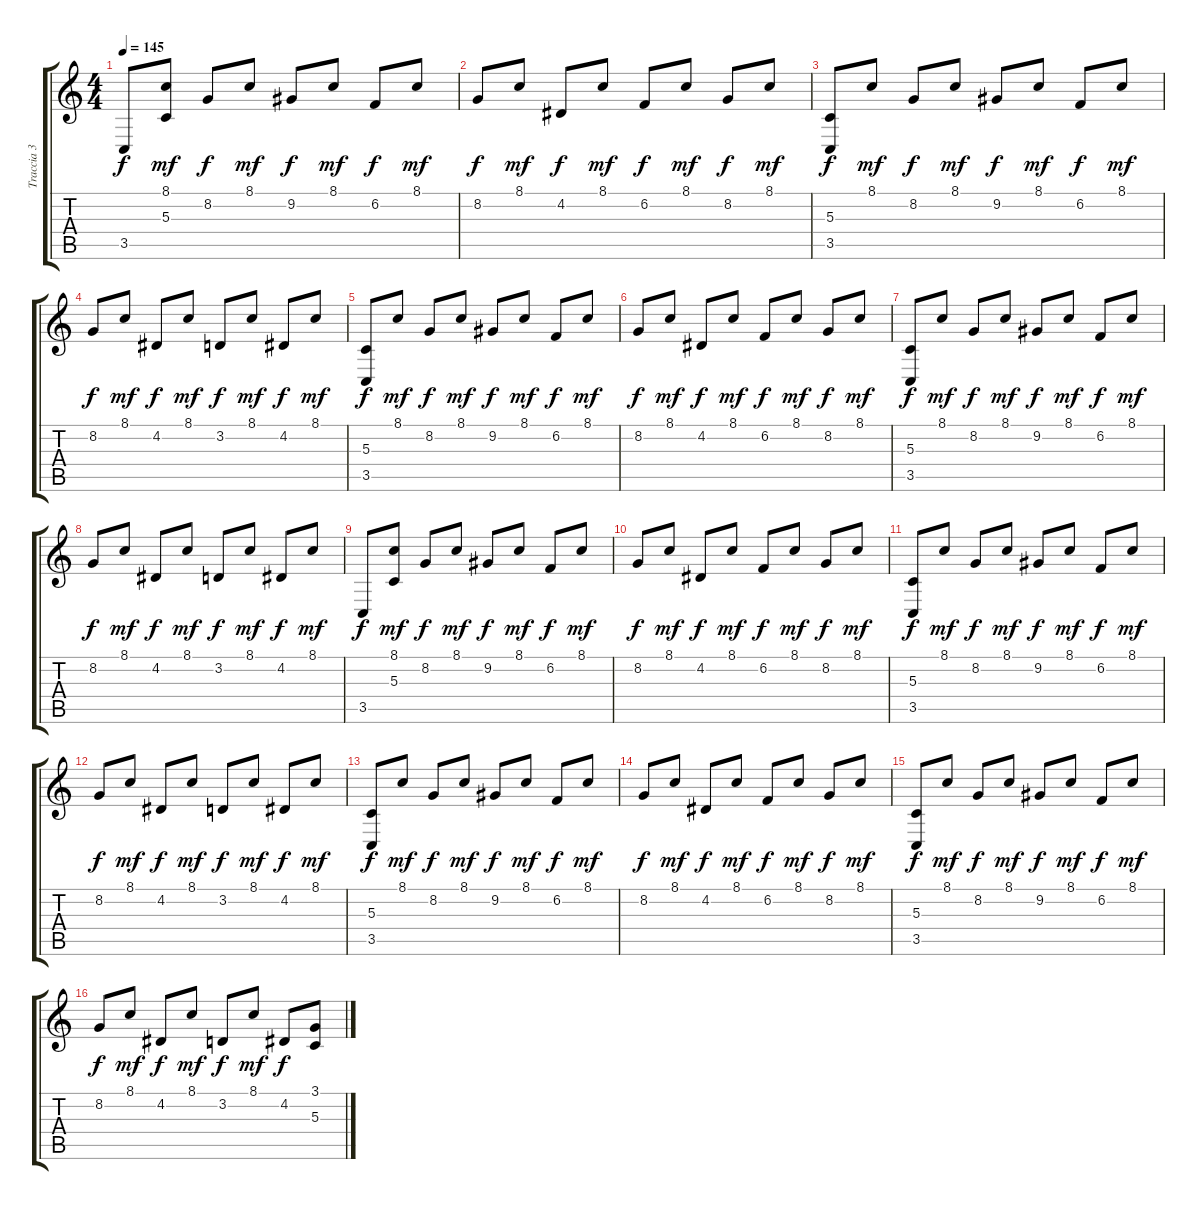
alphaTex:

\track ("Traccia 3" "Traccia 3") {instrument churchorgan}
\staff {score tabs}
\tuning (E4 B3 G3 D3 A2 E2) {hide}
\ts (4 4)
\tempo 145
\clef g2
\ks c
3.5.8{dy f} (8.1 5.3).8{dy mf} 8.2.8{dy f} 8.1.8{dy mf} 9.2.8{dy f} 8.1.8{dy mf} 6.2.8{dy f} 8.1.8{dy mf} |
8.2.8{dy f} 8.1.8{dy mf} 4.2.8{dy f} 8.1.8{dy mf} 6.2.8{dy f} 8.1.8{dy mf} 8.2.8{dy f} 8.1.8{dy mf} |
(5.3 3.5).8{dy f} 8.1.8{dy mf} 8.2.8{dy f} 8.1.8{dy mf} 9.2.8{dy f} 8.1.8{dy mf} 6.2.8{dy f} 8.1.8{dy mf} |
8.2.8{dy f} 8.1.8{dy mf} 4.2.8{dy f} 8.1.8{dy mf} 3.2.8{dy f} 8.1.8{dy mf} 4.2.8{dy f} 8.1.8{dy mf} |
(5.3 3.5).8{dy f} 8.1.8{dy mf} 8.2.8{dy f} 8.1.8{dy mf} 9.2.8{dy f} 8.1.8{dy mf} 6.2.8{dy f} 8.1.8{dy mf} |
8.2.8{dy f} 8.1.8{dy mf} 4.2.8{dy f} 8.1.8{dy mf} 6.2.8{dy f} 8.1.8{dy mf} 8.2.8{dy f} 8.1.8{dy mf} |
(5.3 3.5).8{dy f} 8.1.8{dy mf} 8.2.8{dy f} 8.1.8{dy mf} 9.2.8{dy f} 8.1.8{dy mf} 6.2.8{dy f} 8.1.8{dy mf} |
8.2.8{dy f} 8.1.8{dy mf} 4.2.8{dy f} 8.1.8{dy mf} 3.2.8{dy f} 8.1.8{dy mf} 4.2.8{dy f} 8.1.8{dy mf} |
3.5.8{dy f} (8.1 5.3).8{dy mf} 8.2.8{dy f} 8.1.8{dy mf} 9.2.8{dy f} 8.1.8{dy mf} 6.2.8{dy f} 8.1.8{dy mf} |
8.2.8{dy f} 8.1.8{dy mf} 4.2.8{dy f} 8.1.8{dy mf} 6.2.8{dy f} 8.1.8{dy mf} 8.2.8{dy f} 8.1.8{dy mf} |
(5.3 3.5).8{dy f} 8.1.8{dy mf} 8.2.8{dy f} 8.1.8{dy mf} 9.2.8{dy f} 8.1.8{dy mf} 6.2.8{dy f} 8.1.8{dy mf} |
8.2.8{dy f} 8.1.8{dy mf} 4.2.8{dy f} 8.1.8{dy mf} 3.2.8{dy f} 8.1.8{dy mf} 4.2.8{dy f} 8.1.8{dy mf} |
(5.3 3.5).8{dy f} 8.1.8{dy mf} 8.2.8{dy f} 8.1.8{dy mf} 9.2.8{dy f} 8.1.8{dy mf} 6.2.8{dy f} 8.1.8{dy mf} |
8.2.8{dy f} 8.1.8{dy mf} 4.2.8{dy f} 8.1.8{dy mf} 6.2.8{dy f} 8.1.8{dy mf} 8.2.8{dy f} 8.1.8{dy mf} |
(5.3 3.5).8{dy f} 8.1.8{dy mf} 8.2.8{dy f} 8.1.8{dy mf} 9.2.8{dy f} 8.1.8{dy mf} 6.2.8{dy f} 8.1.8{dy mf} |
8.2.8{dy f} 8.1.8{dy mf} 4.2.8{dy f} 8.1.8{dy mf} 3.2.8{dy f} 8.1.8{dy mf} 4.2.8{dy f} (3.1 5.3).8
